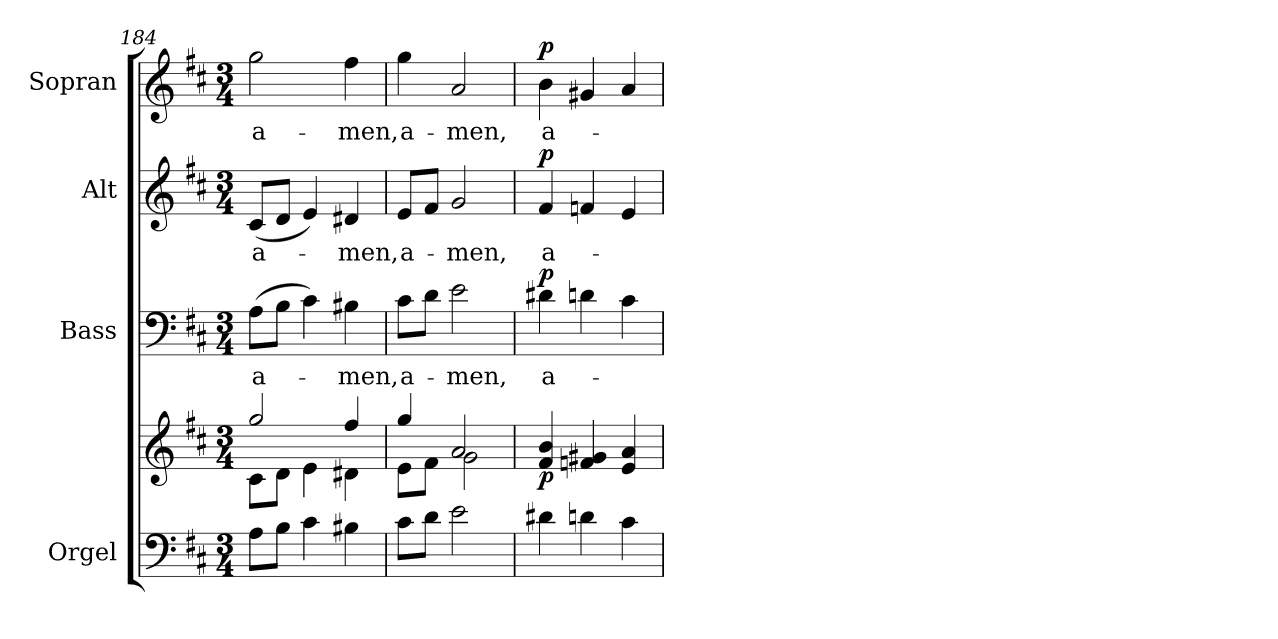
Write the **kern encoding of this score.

**kern	**kern	**dynam	**kern	**text	**dynam	**kern	**text	**dynam	**kern	**text	**dynam
*part4	*part4	*part4	*part3	*part3	*part3	*part2	*part2	*part2	*part1	*part1	*part1
*staff5	*staff4	*staff4/5	*staff3	*staff3	*staff3	*staff2	*staff2	*staff2	*staff1	*staff1	*staff1
*I"Orgel	*	*	*I"Bass	*	*	*I"Alt	*	*	*I"Sopran	*	*
*	*	*	*I'B.	*	*	*I'A.	*	*	*I'S.	*	*
*clefF4	*clefG2	*	*clefF4	*	*	*clefG2	*	*	*clefG2	*	*
*k[f#c#]	*k[f#c#]	*	*k[f#c#]	*	*	*k[f#c#]	*	*	*k[f#c#]	*	*
*D:	*D:	*	*D:	*	*	*D:	*	*	*D:	*	*
*M3/4	*M3/4	*	*M3/4	*	*	*M3/4	*	*	*M3/4	*	*
=184	=184	=184	=184	=184	=184	=184	=184	=184	=184	=184	=184
*	*^	*	*	*	*	*	*	*	*	*	*
!	!	!	!	!	!LO:LY:b	!	!	!LO:LY:b	!	!	!LO:LY:b	!
8A\L	2gg/	8c#\L	.	(>8A\L	a-	.	(<8c#/L	a-	.	2gg\	a-	.
8B\J	.	8d\J	.	8B\J	.	.	8d/J	.	.	.	.	.
4c#\	.	4e\	.	4c#\)	.	.	4e/)	.	.	.	.	.
!	!	!	!	!	!LO:LY:b	!	!	!LO:LY:b	!	!	!LO:LY:b	!
4B#X\	4ff#/	4d#X\	.	4B#X\	-men,	.	4d#X/	-men,	.	4ff#\	-men,	.
=185	=185	=185	=185	=185	=185	=185	=185	=185	=185	=185	=185	=185
!	!	!	!	!	!LO:LY:b	!	!	!LO:LY:b	!	!	!LO:LY:b	!
8c#\L	4gg/	8e\L	.	8c#\L	a-	.	8e/L	a-	.	4gg\	a-	.
8d\J	.	8f#\J	.	8d\J	.	.	8f#/J	.	.	.	.	.
!	!	!	!	!	!LO:LY:b	!	!	!LO:LY:b	!	!	!LO:LY:b	!
2e\	2a/	2g\	.	2e\	-men,	.	2g/	-men,	.	2a/	-men,	.
=186	=186	=186	=186	=186	=186	=186	=186	=186	=186	=186	=186	=186
!	!	!	!LO:DY:b	!	!LO:LY:b	!LO:DY:a	!	!LO:LY:b	!LO:DY:a	!	!LO:LY:b	!LO:DY:a
*	*v	*v	*	*	*	*	*	*	*	*	*	*
4d#X\	4f#/ 4b/	p	4d#X\	a-	p	4f#/	a-	p	4b\	a-	p
4dn\	4fn/ 4g#X/	.	4dn\	.	.	4fn/	.	.	4g#X/	.	.
4c#\	4e/ 4a/	.	4c#\	.	.	4e/	.	.	4a/	.	.
=	=	=	=	=	=	=	=	=	=	=	=
*-	*-	*-	*-	*-	*-	*-	*-	*-	*-	*-	*-
